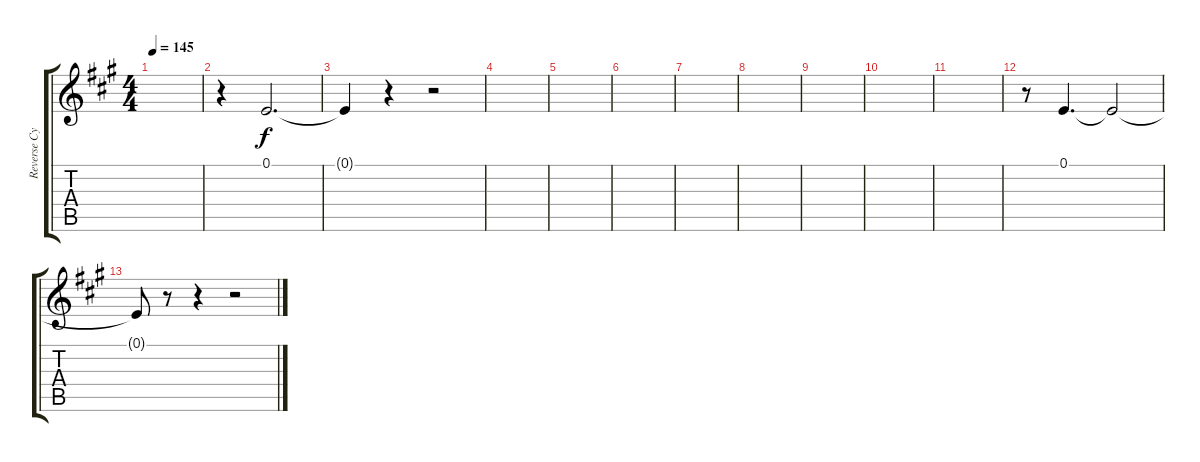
\track ("Reverse Cymbal" "Reverse Cy") {instrument reversecymbal}
\staff {score tabs}
\tuning (E4 B3 G3 D3 A2 E2) {hide}
\ts (4 4)
\tempo 145
\clef g2
\ks a
|
r.4 0.1.2{d} |
0.1{t}.4 r.4 r.2 |
|
|
|
|
|
|
|
|
r.8 0.1.4{d} 0.1{t}.2 |
0.1{t}.8 r.8 r.4 r.2
